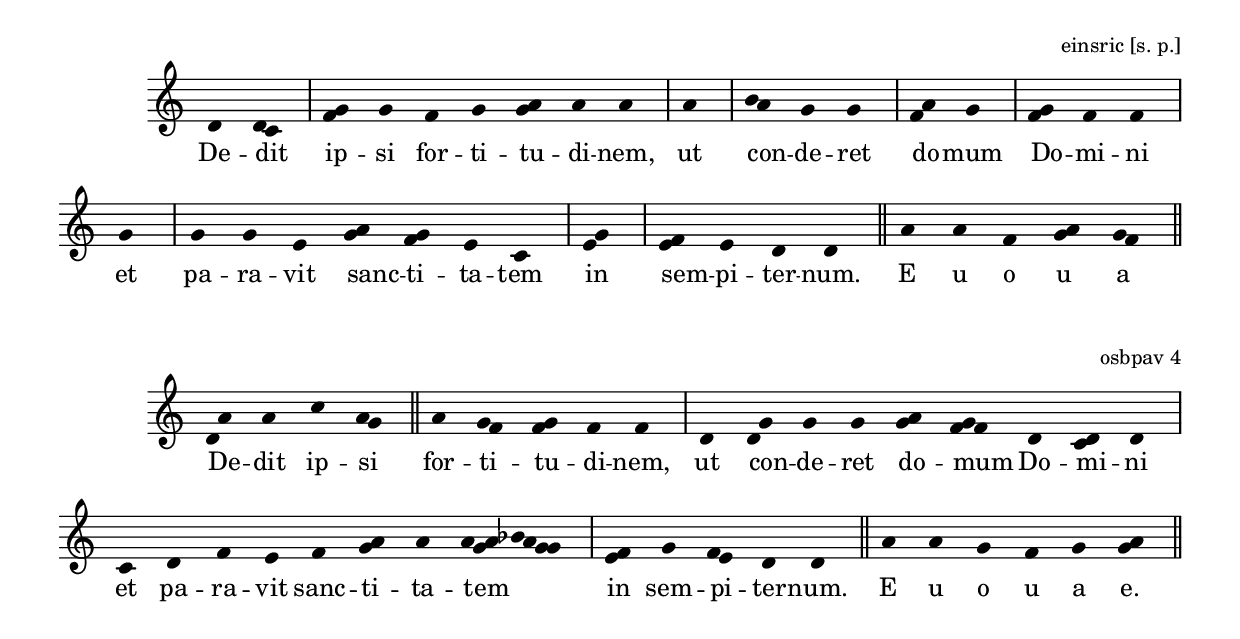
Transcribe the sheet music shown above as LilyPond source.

\version "2.19.32"

\include "../lib/synopsis.ily"

\score {
  \transpose c c' {
    \plainchant
    d4 \melisma { d c } \bar "|" \melisma { f g } g f g \melisma { g a } a a \bar "|"
    a \bar "|" \melisma { b a } g g \bar "|" \melisma { f a } g \bar "|" \melisma { f g } f f \bar "|"
    g \bar "|" g g e \melisma { g a } \melisma { f g } e c \bar "|"
    \melisma { e g } \bar "|" \melisma { e f } e d d \bar "||"
    a a f \melisma { g a } \melisma { g f } \bar "||"
  }
  \addlyrics {
    De -- dit ip -- si for -- ti -- tu -- di -- nem,
    ut con -- de -- ret do -- mum Do -- mi -- ni
    et pa -- ra -- vit sanc -- ti -- ta -- tem
    in sem -- pi -- ter -- num.
    E u o u a "e 1."
  }
  \header {
    quid = "antiphona"
    fontes = "einsric [s. p.]"
  }
}

\score {
  \transpose c c' {
    \plainchant
    \melisma { d4 a } a c' \melisma { a g } \bar "||"
    a \melisma { g f } \melisma { f g } f f \bar "|"
    d \melisma { d g } g g \melisma { g a } \melisma { f g f } d \melisma { c d } d \bar "|"
    c d f e f \melisma { g a } a \melisma { a g a bes a g g } \bar "|"
    \melisma { e f } g \melisma { f e } d d \bar "||"
    a a g f g \melisma { g a } \bar "||"
  }
  \addlyrics {
    De -- dit ip -- si
    for -- ti -- tu -- di -- nem,
    ut con -- de -- ret do -- mum Do -- mi -- ni
    et pa -- ra -- vit sanc -- ti -- ta -- tem
    in sem -- pi -- ter -- num.
    E u o u a e.
  }
  \header {
    quid = "antiphona"
    fontes = "osbpav 4"
  }
}

%{
\score {
  \transpose c c' {
    \plainchant

  }
  \addlyrics {

  }
  \header {
    fontes = ""
  }
}
%}